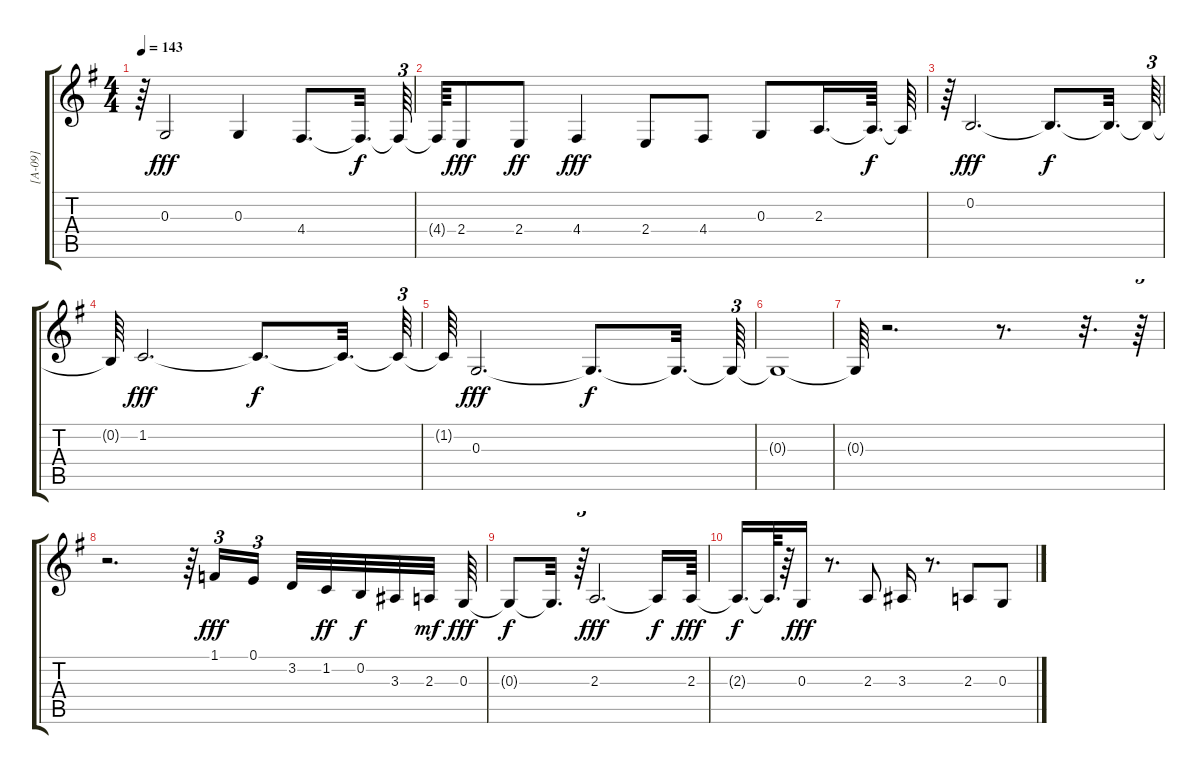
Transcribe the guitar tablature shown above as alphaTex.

\track ("[A-09] " "[A-09] ") {instrument stringensemble1}
\staff {score tabs}
\tuning (E4 B3 G3 D3 A2 E2) {hide}
\ts (4 4)
\tempo 143
\clef g2
\ks g
r.64{dy f} 0.3.2{dy fff} 0.3.4 4.4.8{d} 4.4{t}.32{d dy f} 4.4{t}.64{tu (3 2)} |
4.4{t}.64 2.4.8{dy fff} 2.4.8{dy ff} 4.4.4{dy fff} 2.4.8 4.4.8 0.3.8 2.3.16{d} 2.3{t}.64{d dy f} 2.3{t}.64 |
r.64 0.2.2{d dy fff} 0.2{t}.8{d dy f} 0.2{t}.32{d} 0.2{t}.64{tu (3 2)} |
0.2{t}.64 1.2.2{d dy fff} 1.2{t}.8{d dy f} 1.2{t}.32{d} 1.2{t}.64{tu (3 2)} |
1.2{t}.64 0.3.2{d dy fff} 0.3{t}.8{d dy f} 0.3{t}.32{d} 0.3{t}.64{tu (3 2)} |
0.3{t}.1 |
0.3{t}.64 r.2{d} r.8{d} r.32{d} r.64{tu (3 2)} |
r.2{d} r.64 1.1.16{tu (3 2) dy fff volume 11 balance 4 instrument stringensemble1} 0.1.16{tu (3 2) beam splitsecondary} 3.2.32 1.2.32{dy ff} 0.2.32{dy f} 3.3.32 2.3.32{dy mf} 0.3.64{dy fff} |
0.3{t}.8{dy f} 0.3{t}.32{d} r.64{tu (3 2)} 2.3.2{d dy fff} 2.3{t}.16{dy f} 2.3.64{dy fff} |
2.3{t}.16{d dy f} 2.3{t}.64{d} r.64 0.3.16{dy fff} r.8{d} 2.3.8 3.3.16 r.8{d} 2.3.8 0.3.8
